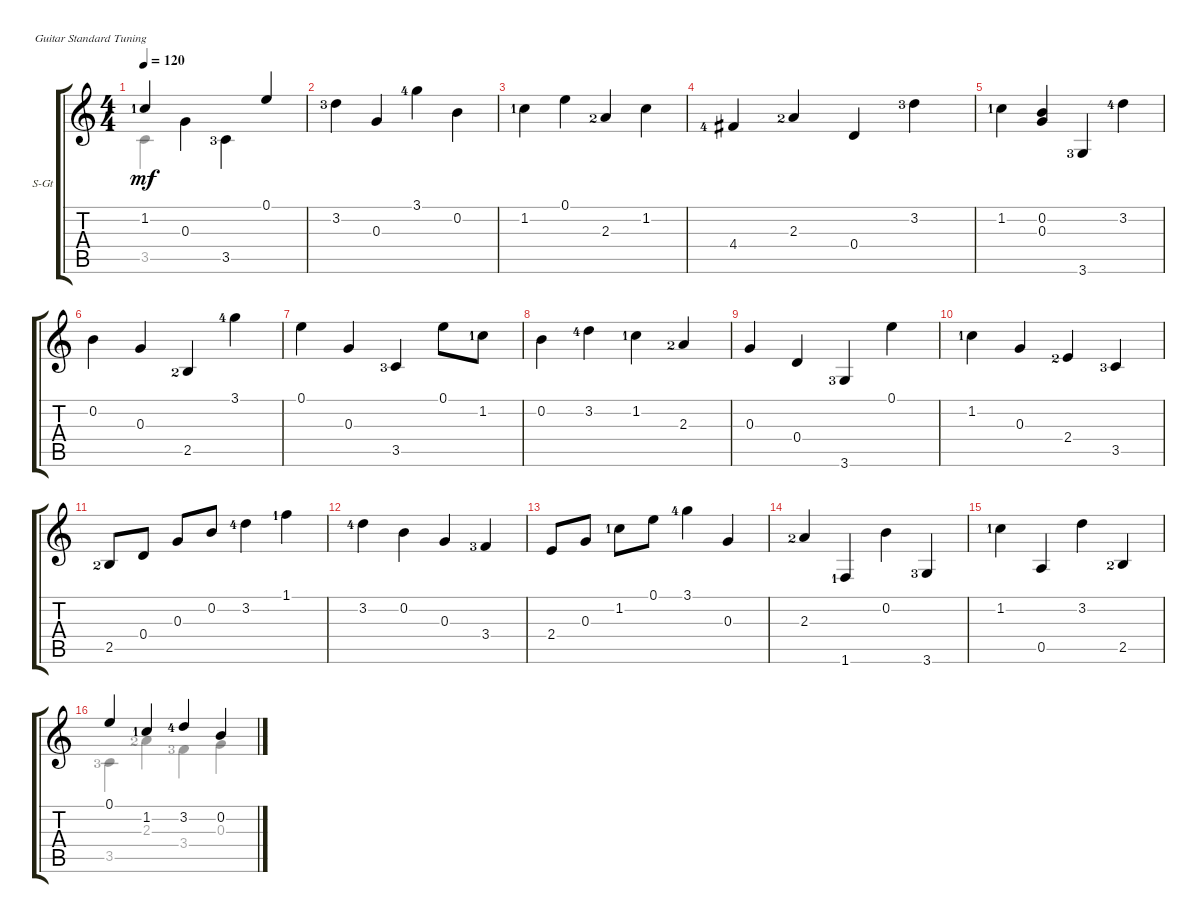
\defaultSystemsLayout 4
\bracketExtendMode groupsimilarinstruments
\firstSystemTrackNameOrientation horizontal
\otherSystemsTrackNameOrientation horizontal
\track ("Steel Guitar" "S-Gt") {instrument acousticguitarsteel}
\staff {score tabs}
\tuning (E4 B3 G3 D3 A2 E2)
\voice
\ts (4 4)
\tempo 120
\clef g2
\ks c
1.2{lf 2}.4{dy mf} 0.3.4 3.5{lf 4}.4{beam invert} 0.1.4 |
3.2{lf 4}.4 0.3.4 3.1{lf 5}.4 0.2.4 |
1.2{lf 2}.4 0.1.4 2.3{lf 3}.4 1.2.4 |
4.4{lf 5}.4 2.3{lf 3}.4 0.4.4 3.2{lf 4}.4 |
1.2{lf 2}.4 (0.2 0.3).4 3.6{lf 4}.4 3.2{lf 5}.4 |
0.2.4 0.3.4 2.5{lf 3}.4 3.1{lf 5}.4 |
0.1.4 0.3.4 3.5{lf 4}.4 0.1.8 1.2{lf 2}.8 |
0.2.4 3.2{lf 5}.4 1.2{lf 2}.4 2.3{lf 3}.4 |
0.3.4 0.4.4 3.6{lf 4}.4 0.1.4 |
1.2{lf 2}.4 0.3.4 2.4{lf 3}.4 3.5{lf 4}.4 |
2.5{lf 3}.8 0.4.8 0.3.8 0.2.8 3.2{lf 5}.4 1.1{lf 2}.4 |
3.2{lf 5}.4 0.2.4 0.3.4 3.4{lf 4}.4 |
2.4.8 0.3.8 1.2{lf 2}.8 0.1.8 3.1{lf 5}.4 0.3.4 |
2.3{lf 3}.4 1.6{lf 2}.4 0.2.4 3.6{lf 4}.4 |
1.2{lf 2}.4 0.5.4 3.2.4 2.5{lf 3}.4 |
0.1.4 1.2{lf 2}.4 3.2{lf 5}.4 0.2.4
\voice
\clef g2
\ottava regular
\simile none
\ks c
3.5.4{dy mf} |
|
|
|
|
|
|
|
|
|
|
|
|
|
|
3.5{lf 4}.4 2.3{lf 3}.4 3.4{lf 4}.4 0.3.4
